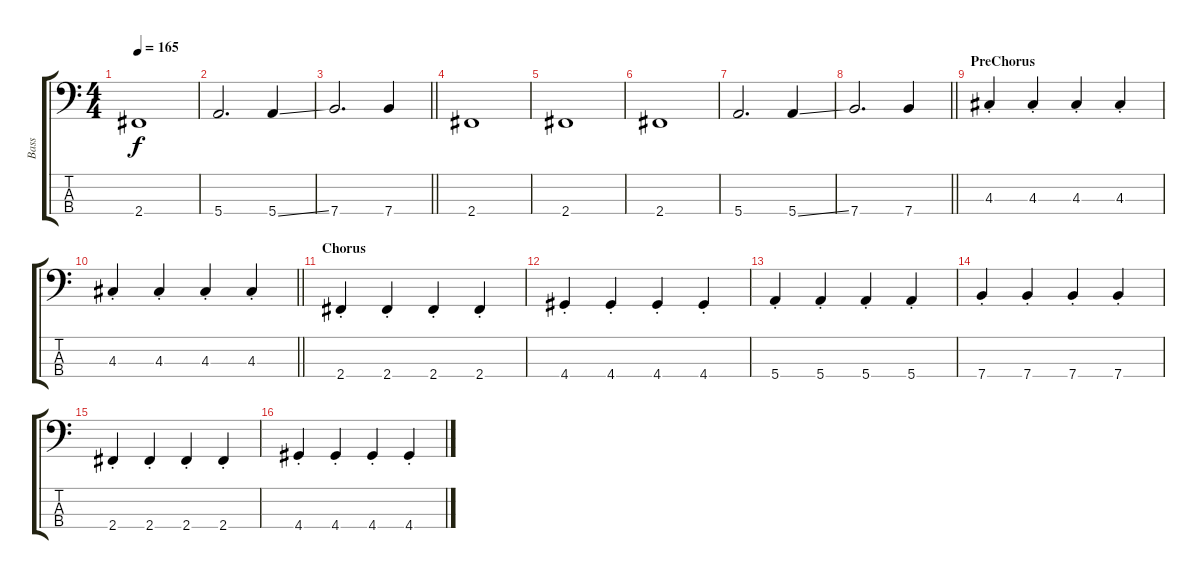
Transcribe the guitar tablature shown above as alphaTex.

\track ("Bass" "Bass") {instrument fretlessbass}
\staff {score tabs}
\tuning (G2 D2 A1 E1) {hide}
\ts (4 4)
\tempo 165
\clef f4
\ks c
2.4.1{dy f} |
5.4.2{d} 5.4{ss}.4 |
\barLineRight lightlight
7.4.2{d} 7.4.4 |
2.4.1 |
2.4.1 |
2.4.1 |
5.4.2{d} 5.4{ss}.4 |
\barLineRight lightlight
7.4.2{d} 7.4.4 |
\section ("" "PreChorus")
4.3{st}.4 4.3{st}.4 4.3{st}.4 4.3{st}.4 |
\barLineRight lightlight
4.3{st}.4 4.3{st}.4 4.3{st}.4 4.3{st}.4 |
\section ("" "Chorus")
2.4{st}.4 2.4{st}.4 2.4{st}.4 2.4{st}.4 |
4.4{st}.4 4.4{st}.4 4.4{st}.4 4.4{st}.4 |
5.4{st}.4 5.4{st}.4 5.4{st}.4 5.4{st}.4 |
7.4{st}.4 7.4{st}.4 7.4{st}.4 7.4{st}.4 |
2.4{st}.4 2.4{st}.4 2.4{st}.4 2.4{st}.4 |
4.4{st}.4 4.4{st}.4 4.4{st}.4 4.4{st}.4
